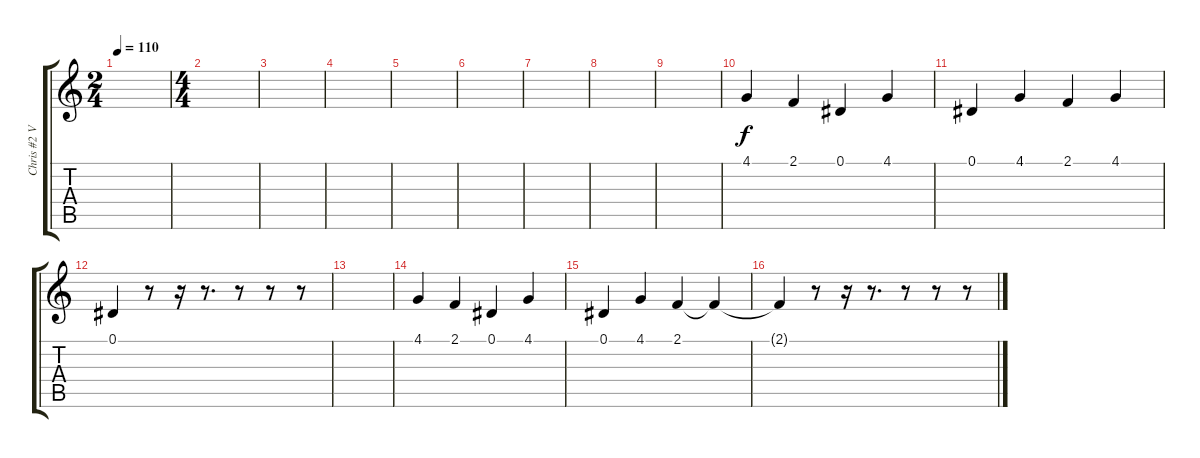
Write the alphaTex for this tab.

\track ("Chris #2 Vocals" "Chris #2 V") {instrument cello}
\staff {score tabs}
\tuning (Eb4 Bb3 Gb3 Db3 Ab2 Eb2) {hide}
\ts (2 4)
\tempo 110
\clef g2
\ks c
|
\ts (4 4)
|
|
|
|
|
|
|
|
4.1.4 2.1.4 0.1.4 4.1.4 |
0.1.4 4.1.4 2.1.4 4.1.4 |
0.1.4 r.8 r.16 r.8{d} r.8 r.8 r.8 |
|
4.1.4 2.1.4 0.1.4 4.1.4 |
0.1.4 4.1.4 2.1.4 2.1{t}.4 |
2.1{t}.4 r.8 r.16 r.8{d} r.8 r.8 r.8
